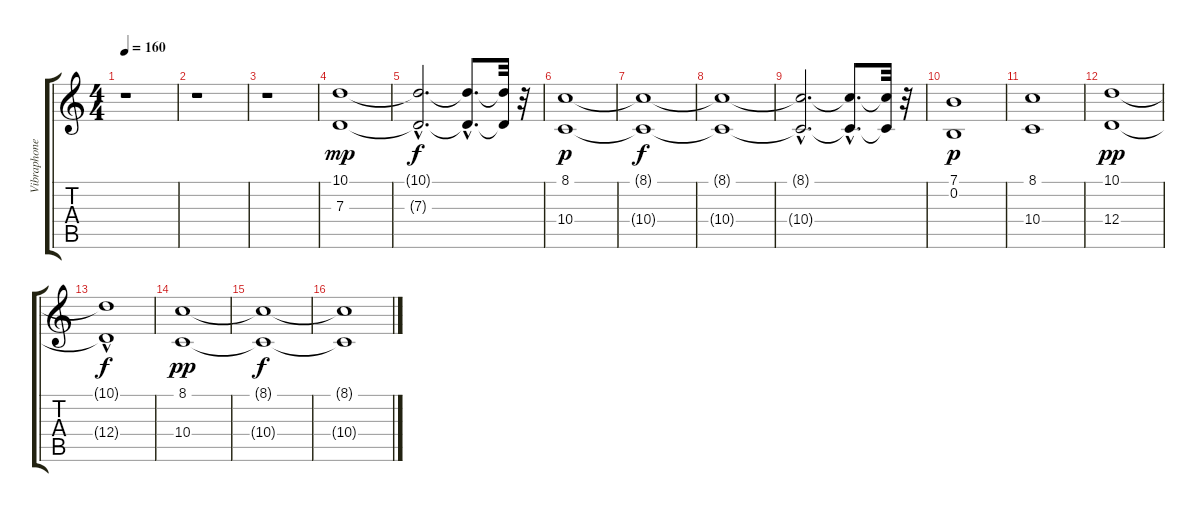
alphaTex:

\track ("Vibraphone" "Vibraphone") {instrument vibraphone}
\staff {score tabs}
\tuning (E4 B3 G3 D3 A2 E2) {hide}
\ts (4 4)
\tempo 160
\clef g2
\ks c
r.1{dy mp} |
r.1 |
r.1 |
(10.1 7.3).1 |
(10.1{hac t} 7.3{hac t}).2{d dy f} (10.1{hac t} 7.3{hac t}).8{d} (10.1{t} 7.3{t}).32 r.32 |
(8.1 10.4).1{dy p} |
(8.1{t} 10.4{t}).1{dy f} |
(8.1{t} 10.4{t}).1 |
(8.1{hac t} 10.4{hac t}).2{d} (8.1{hac t} 10.4{hac t}).8{d} (8.1{t} 10.4{t}).32 r.32 |
(7.1 0.2).1{dy p} |
(8.1 10.4).1 |
(10.1 12.4).1{dy pp} |
(10.1{hac t} 12.4{t}).1{dy f} |
(8.1 10.4).1{dy pp} |
(8.1{t} 10.4{t}).1{dy f} |
(8.1{t} 10.4{t}).1
